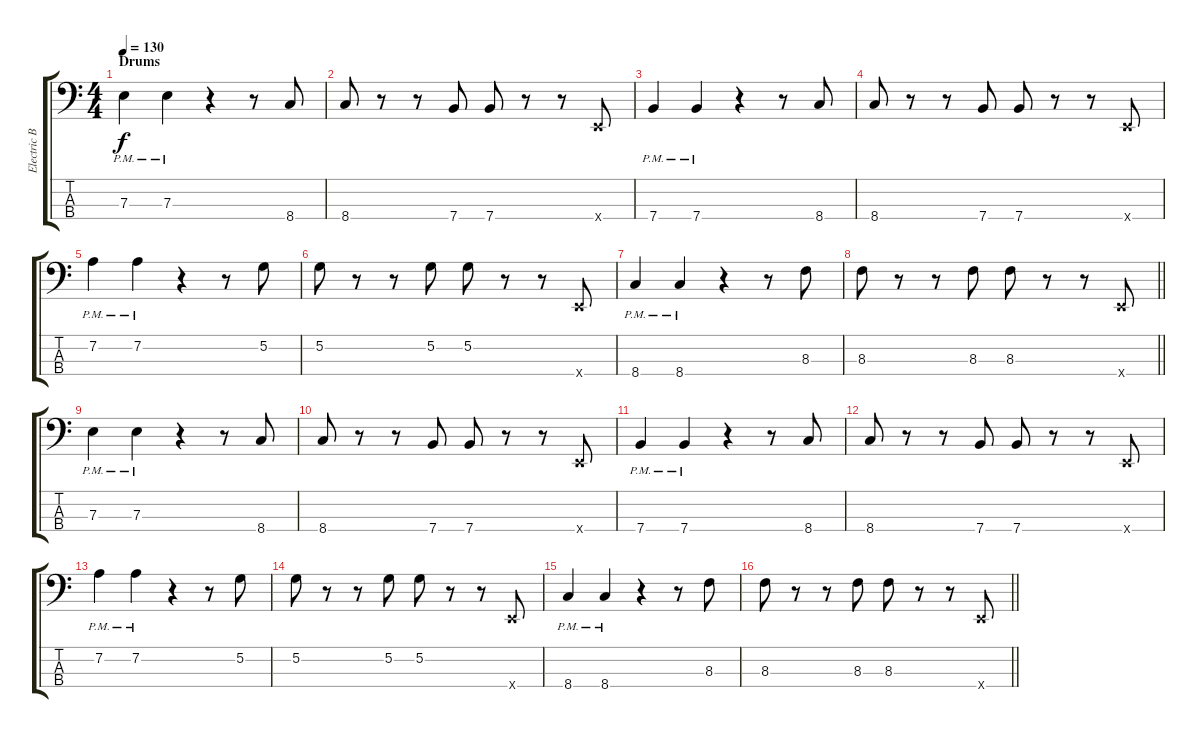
\track ("Electric Bass" "Electric B") {instrument electricbassfinger}
\staff {score tabs}
\tuning (G2 D2 A1 E1) {hide}
\ts (4 4)
\section ("" "Drums")
\tempo 130
\clef f4
\ks c
7.3{pm}.4{dy f} 7.3{pm}.4 r.4 r.8 8.4.8 |
8.4.8 r.8 r.8 7.4.8 7.4.8 r.8 r.8 0.4{x}.8 |
7.4{pm}.4 7.4{pm}.4 r.4 r.8 8.4.8 |
8.4.8 r.8 r.8 7.4.8 7.4.8 r.8 r.8 0.4{x}.8 |
7.2{pm}.4 7.2{pm}.4 r.4 r.8 5.2.8 |
5.2.8 r.8 r.8 5.2.8 5.2.8 r.8 r.8 0.4{x}.8 |
8.4{pm}.4 8.4{pm}.4 r.4 r.8 8.3.8 |
\barLineRight lightlight
8.3.8 r.8 r.8 8.3.8 8.3.8 r.8 r.8 0.4{x}.8 |
7.3{pm}.4 7.3{pm}.4 r.4 r.8 8.4.8 |
8.4.8 r.8 r.8 7.4.8 7.4.8 r.8 r.8 0.4{x}.8 |
7.4{pm}.4 7.4{pm}.4 r.4 r.8 8.4.8 |
8.4.8 r.8 r.8 7.4.8 7.4.8 r.8 r.8 0.4{x}.8 |
7.2{pm}.4 7.2{pm}.4 r.4 r.8 5.2.8 |
5.2.8 r.8 r.8 5.2.8 5.2.8 r.8 r.8 0.4{x}.8 |
8.4{pm}.4 8.4{pm}.4 r.4 r.8 8.3.8 |
\barLineRight lightlight
8.3.8 r.8 r.8 8.3.8 8.3.8 r.8 r.8 0.4{x}.8
